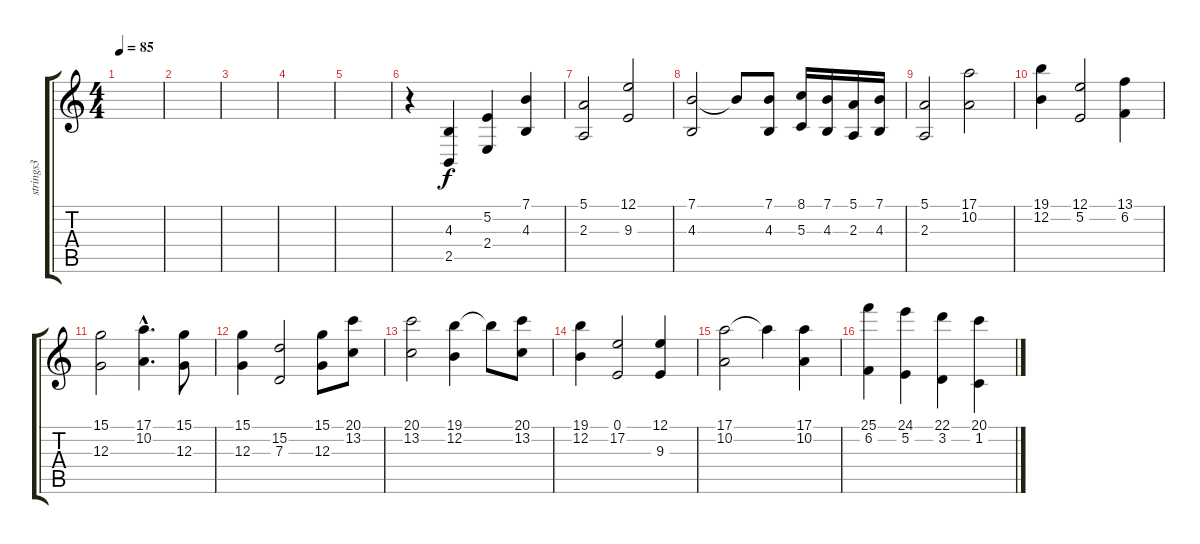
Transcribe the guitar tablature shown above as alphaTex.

\track ("strings3" "strings3") {instrument stringensemble1}
\staff {score tabs}
\tuning (E4 B3 G3 D3 A2 E2) {hide}
\ts (4 4)
\tempo 85
\clef g2
\ks c
|
|
|
|
|
r.4 (4.3 2.5).4 (5.2 2.4).4 (7.1 4.3).4 |
(5.1 2.3).2 (12.1 9.3).2 |
(7.1 4.3).2 7.1{t}.8 (7.1 4.3).8 (8.1 5.3).16 (7.1 4.3).16 (5.1 2.3).16 (7.1 4.3).16 |
(5.1 2.3).2 (17.1 10.2).2 |
(19.1 12.2).4 (12.1 5.2).2 (13.1 6.2).4 |
(15.1 12.3).2 (17.1{hac} 10.2{hac}).4{d} (15.1 12.3).8 |
(15.1 12.3).4 (15.2 7.3).2 (15.1 12.3).8 (20.1 13.2).8 |
(20.1 13.2).2 (19.1 12.2).4 19.1{t}.8 (20.1 13.2).8 |
(19.1 12.2).4 (0.1 17.2).2 (12.1 9.3).4 |
(17.1 10.2).2 17.1{t}.4 (17.1 10.2).4 |
(25.1 6.2).4 (24.1 5.2).4 (22.1 3.2).4 (20.1 1.2).4
